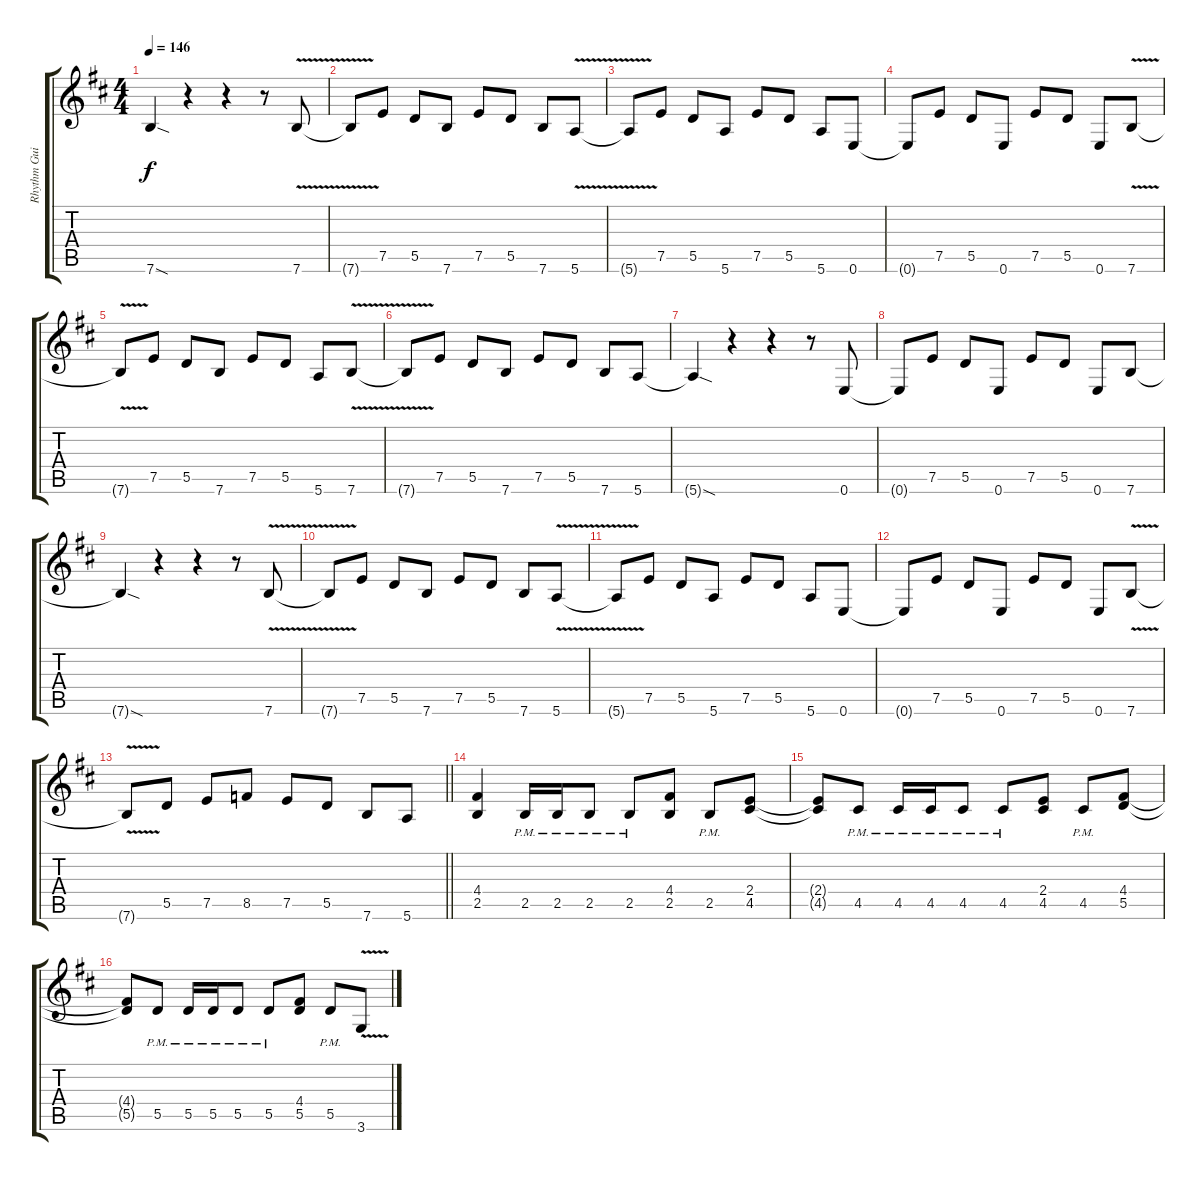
\track ("Rhythm Guitar" "Rhythm Gui") {instrument overdrivenguitar}
\staff {score tabs}
\tuning (E4 B3 G3 D3 A2 E2) {hide}
\ts (4 4)
\tempo 146
\clef g2
\ks d
7.6{sod t}.4{dy f} r.4 r.4 r.8 7.6{v}.8 |
7.6{v t}.8 7.5.8 5.5.8 7.6.8 7.5.8 5.5.8 7.6.8 5.6{v}.8 |
5.6{v t}.8 7.5.8 5.5.8 5.6.8 7.5.8 5.5.8 5.6.8 0.6.8 |
0.6{t}.8 7.5.8 5.5.8 0.6.8 7.5.8 5.5.8 0.6.8 7.6{v}.8 |
7.6{v t}.8 7.5.8 5.5.8 7.6.8 7.5.8 5.5.8 5.6.8 7.6{v}.8 |
7.6{v t}.8 7.5.8 5.5.8 7.6.8 7.5.8 5.5.8 7.6.8 5.6.8 |
5.6{sod t}.4 r.4 r.4 r.8 0.6.8 |
0.6{t}.8 7.5.8 5.5.8 0.6.8 7.5.8 5.5.8 0.6.8 7.6.8 |
7.6{sod t}.4 r.4 r.4 r.8 7.6{v}.8 |
7.6{v t}.8 7.5.8 5.5.8 7.6.8 7.5.8 5.5.8 7.6.8 5.6{v}.8 |
5.6{v t}.8 7.5.8 5.5.8 5.6.8 7.5.8 5.5.8 5.6.8 0.6.8 |
0.6{t}.8 7.5.8 5.5.8 0.6.8 7.5.8 5.5.8 0.6.8 7.6{v}.8 |
\barLineRight lightlight
7.6{v t}.8 5.5.8 7.5.8 8.5.8 7.5.8 5.5.8 7.6.8 5.6.8 |
(4.4 2.5).4 2.5{pm}.16 2.5{pm}.16 2.5{pm}.8 2.5{pm}.8 (4.4 2.5).8 2.5{pm}.8 (2.4 4.5).8 |
(2.4{t} 4.5{t}).8 4.5{pm}.8 4.5{pm}.16 4.5{pm}.16 4.5{pm}.8 4.5{pm}.8 (2.4 4.5).8 4.5{pm}.8 (4.4 5.5).8 |
(4.4{t} 5.5{t}).8 5.5{pm}.8 5.5{pm}.16 5.5{pm}.16 5.5{pm}.8 5.5{pm}.8 (4.4 5.5).8 5.5{pm}.8 3.6{v}.8
